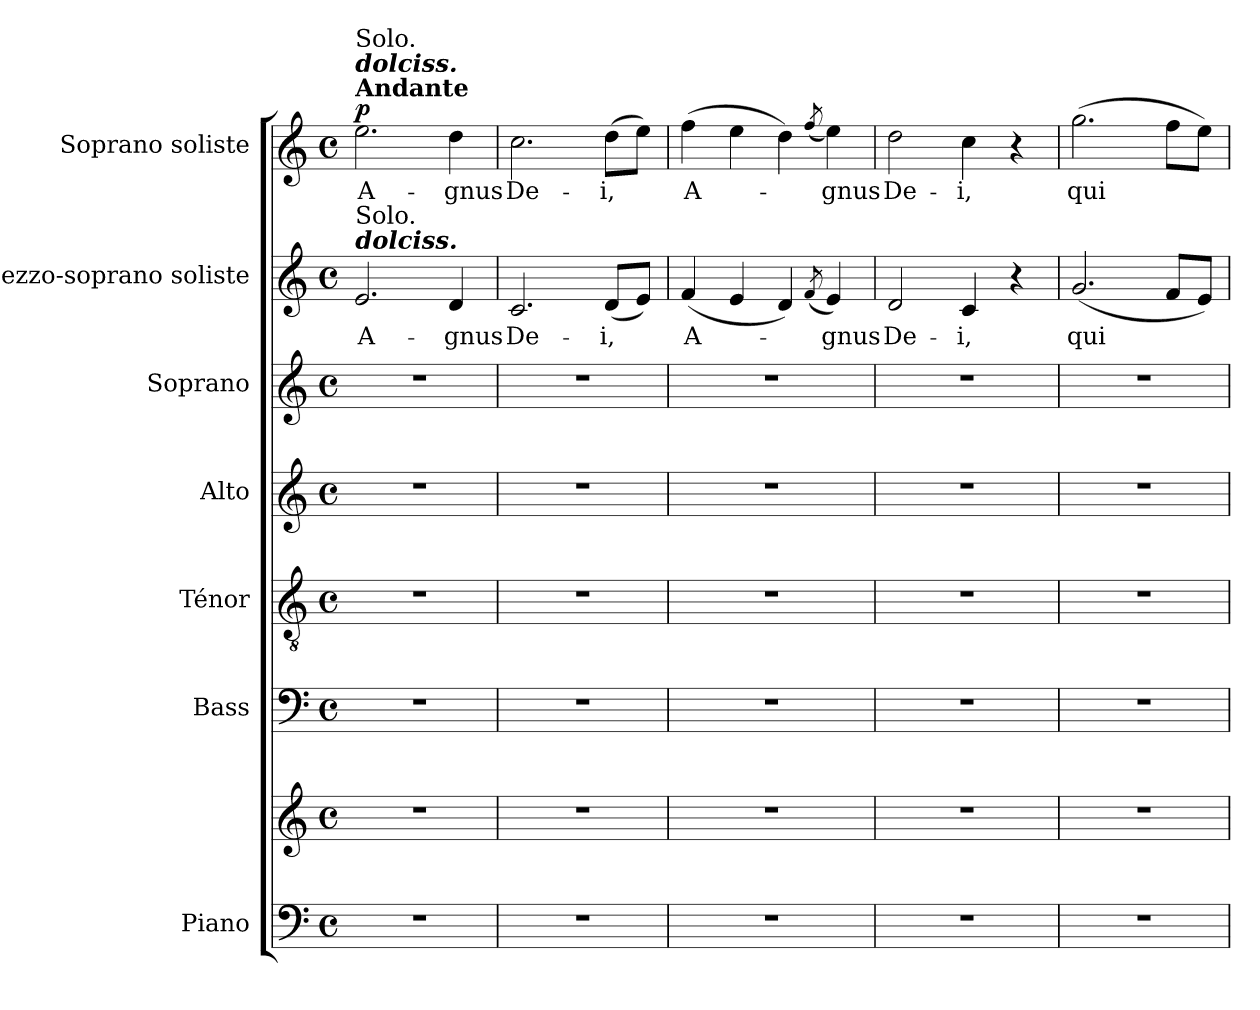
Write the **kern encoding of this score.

**kern	**kern	**kern	**kern	**kern	**kern	**kern	**text	**kern	**text	**dynam
*part7	*part7	*part6	*part5	*part4	*part3	*part2	*part2	*part1	*part1	*part1
*staff8	*staff7	*staff6	*staff5	*staff4	*staff3	*staff2	*staff2	*staff1	*staff1	*staff1
*I"Piano	*	*I"Bass	*I"Ténor	*I"Alto	*I"Soprano	*I"Mezzo-soprano soliste	*	*I"Soprano soliste	*	*
*I'Pno.	*	*I'B.	*I'T.	*I'A.	*I'S.	*	*	*	*	*
*clefF4	*clefG2	*clefF4	*clefGv2	*clefG2	*clefG2	*clefG2	*	*clefG2	*	*
*	*	*	*	*ITrd2c3	*	*	*	*	*	*
*k[]	*k[]	*k[]	*k[]	*k[f#c#g#]	*k[]	*k[]	*	*k[]	*	*
*M4/4	*M4/4	*M4/4	*M4/4	*M4/4	*M4/4	*M4/4	*	*M4/4	*	*
*met(c)	*met(c)	*met(c)	*met(c)	*met(c)	*met(c)	*met(c)	*	*met(c)	*	*
*MM84	*MM84	*MM84	*MM84	*MM84	*MM84	*MM84	*	*MM84	*	*
=1	=1	=1	=1	=1	=1	=1	=1	=1	=1	=1
!	!	!	!	!	!	!	!	!LO:TX:a:B:t=Andante	!	!
!	!	!	!	!	!	!	!	!LO:TX:a:Bi:t=dolciss.	!	!
!	!	!	!	!	!	!	!	!LO:TX:a:t=Solo.	!	!
!	!	!	!	!	!	!LO:TX:a:Bi:t=dolciss.	!	!	!	!
!	!	!	!	!	!	!LO:TX:a:t=Solo.	!	!	!	!
!	!	!	!	!	!	!	!	!	!	!LO:DY:a
1r	1r	1r	1r	1r	1r	2.e/	A-	2.ee\	A-	p
.	.	.	.	.	.	4d/	-gnus	4dd\	-gnus	.
=2	=2	=2	=2	=2	=2	=2	=2	=2	=2	=2
1r	1r	1r	1r	1r	1r	2.c/	De-	2.cc\	De-	.
.	.	.	.	.	.	(8d/L	-i,	(8dd\L	-i,	.
.	.	.	.	.	.	8e/J)	.	8ee\J)	.	.
=3	=3	=3	=3	=3	=3	=3	=3	=3	=3	=3
1r	1r	1r	1r	1r	1r	(4f/	A-	(4ff\	A-	.
.	.	.	.	.	.	4e/	.	4ee\	.	.
.	.	.	.	.	.	4d/)	.	4dd\)	.	.
.	.	.	.	.	.	(8qf/	.	(8qff/	.	.
.	.	.	.	.	.	4e/)	-gnus	4ee\)	-gnus	.
=4	=4	=4	=4	=4	=4	=4	=4	=4	=4	=4
1r	1r	1r	1r	1r	1r	2d/	De-	2dd\	De-	.
.	.	.	.	.	.	4c/	-i,	4cc\	-i,	.
.	.	.	.	.	.	4r	.	4r	.	.
=5	=5	=5	=5	=5	=5	=5	=5	=5	=5	=5
1r	1r	1r	1r	1r	1r	(2.g/	qui	(2.gg\	qui	.
.	.	.	.	.	.	8f/L	.	8ff\L	.	.
.	.	.	.	.	.	8e/J)	.	8ee\J)	.	.
=	=	=	=	=	=	=	=	=	=	=
*-	*-	*-	*-	*-	*-	*-	*-	*-	*-	*-
